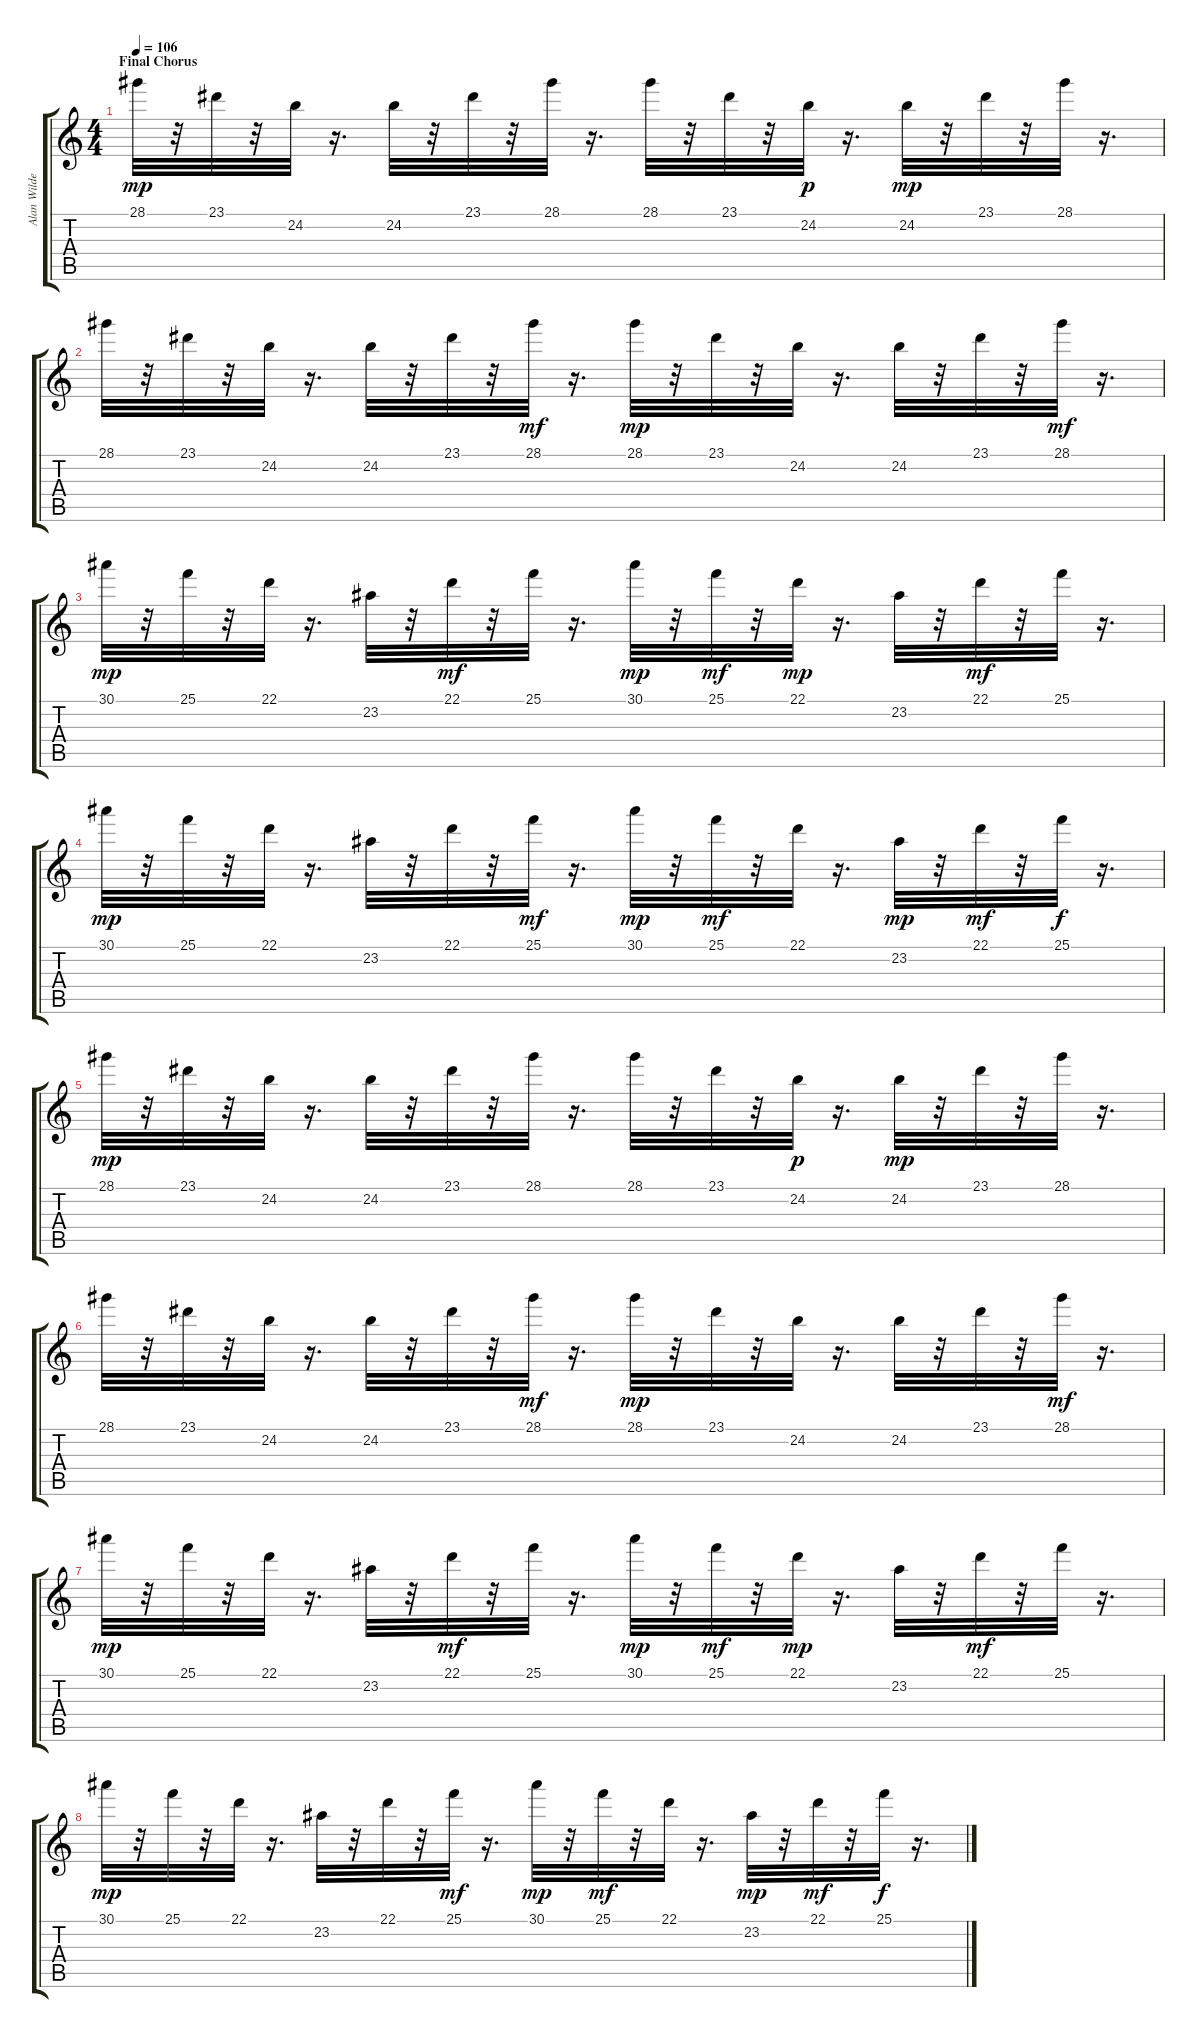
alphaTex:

\track ("Alan Wilder - Keyboard III" "Alan Wilde") {instrument glockenspiel}
\staff {score tabs}
\tuning (E4 B3 G3 D3 A2 E2) {hide}
\ts (4 4)
\section ("" "Final Chorus")
\tempo 106
\clef g2
\ks c
28.1.32{dy mp volume 9} r.32 23.1.32 r.32 24.2.32 r.16{d} 24.2.32 r.32 23.1.32 r.32 28.1.32 r.16{d} 28.1.32 r.32 23.1.32 r.32 24.2.32{dy p} r.16{d} 24.2.32{dy mp} r.32 23.1.32 r.32 28.1.32 r.16{d} |
28.1.32 r.32 23.1.32 r.32 24.2.32 r.16{d} 24.2.32 r.32 23.1.32 r.32 28.1.32{dy mf} r.16{d} 28.1.32{dy mp} r.32 23.1.32 r.32 24.2.32 r.16{d} 24.2.32 r.32 23.1.32 r.32 28.1.32{dy mf} r.16{d} |
30.1.32{dy mp} r.32 25.1.32 r.32 22.1.32 r.16{d} 23.2.32 r.32 22.1.32{dy mf} r.32 25.1.32 r.16{d} 30.1.32{dy mp} r.32 25.1.32{dy mf} r.32 22.1.32{dy mp} r.16{d} 23.2.32 r.32 22.1.32{dy mf} r.32 25.1.32 r.16{d} |
30.1.32{dy mp} r.32 25.1.32 r.32 22.1.32 r.16{d} 23.2.32 r.32 22.1.32 r.32 25.1.32{dy mf} r.16{d} 30.1.32{dy mp} r.32 25.1.32{dy mf} r.32 22.1.32 r.16{d} 23.2.32{dy mp} r.32 22.1.32{dy mf} r.32 25.1.32{dy f} r.16{d} |
28.1.32{dy mp} r.32 23.1.32 r.32 24.2.32 r.16{d} 24.2.32 r.32 23.1.32 r.32 28.1.32 r.16{d} 28.1.32 r.32 23.1.32 r.32 24.2.32{dy p} r.16{d} 24.2.32{dy mp} r.32 23.1.32 r.32 28.1.32 r.16{d} |
28.1.32 r.32 23.1.32 r.32 24.2.32 r.16{d} 24.2.32 r.32 23.1.32 r.32 28.1.32{dy mf} r.16{d} 28.1.32{dy mp} r.32 23.1.32 r.32 24.2.32 r.16{d} 24.2.32 r.32 23.1.32 r.32 28.1.32{dy mf} r.16{d} |
30.1.32{dy mp} r.32 25.1.32 r.32 22.1.32 r.16{d} 23.2.32 r.32 22.1.32{dy mf} r.32 25.1.32 r.16{d} 30.1.32{dy mp} r.32 25.1.32{dy mf} r.32 22.1.32{dy mp} r.16{d} 23.2.32 r.32 22.1.32{dy mf} r.32 25.1.32 r.16{d} |
30.1.32{dy mp} r.32 25.1.32 r.32 22.1.32 r.16{d} 23.2.32 r.32 22.1.32 r.32 25.1.32{dy mf} r.16{d} 30.1.32{dy mp} r.32 25.1.32{dy mf} r.32 22.1.32 r.16{d} 23.2.32{dy mp} r.32 22.1.32{dy mf} r.32 25.1.32{dy f} r.16{d}
